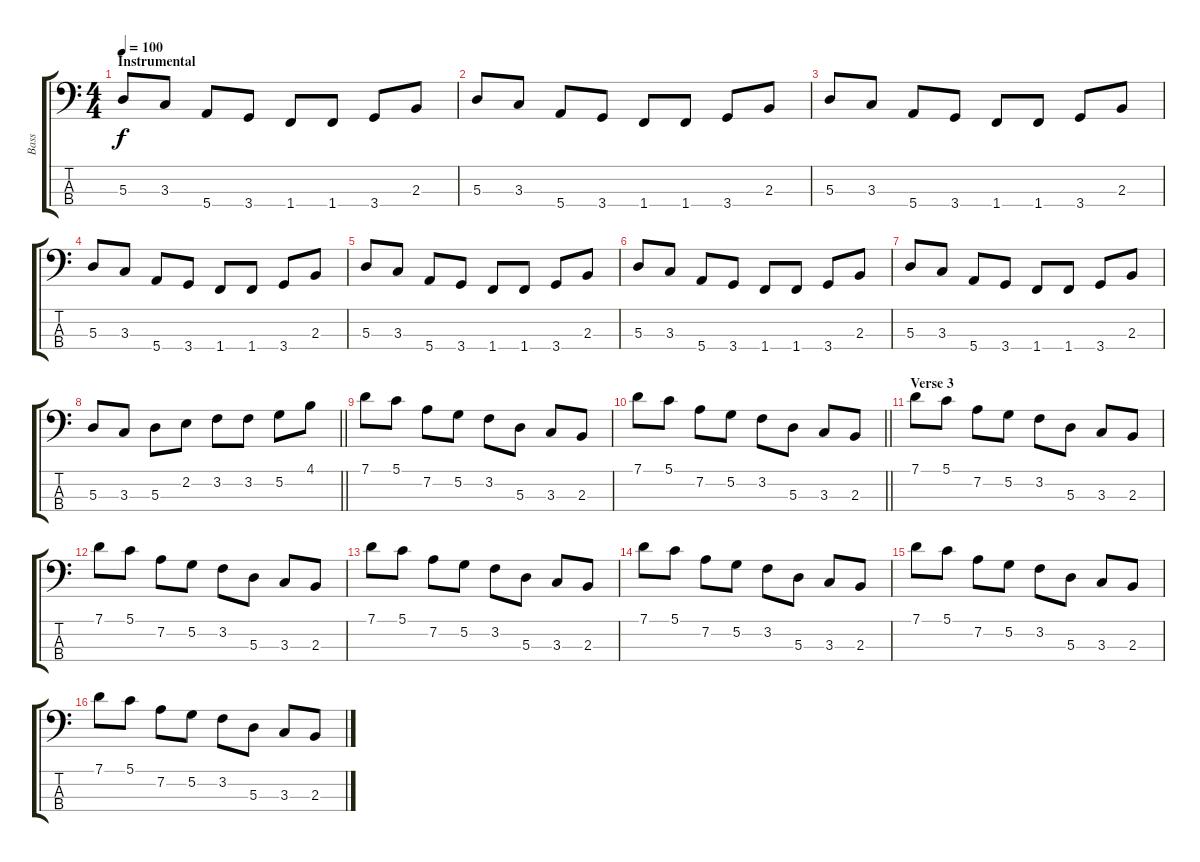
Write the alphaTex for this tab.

\track ("Bass" "Bass") {instrument electricbassfinger}
\staff {score tabs}
\tuning (G2 D2 A1 E1) {hide}
\ts (4 4)
\section ("" "Instrumental")
\tempo 100
\clef f4
\ks c
5.3.8{dy f} 3.3.8 5.4.8 3.4.8 1.4.8 1.4.8 3.4.8 2.3.8 |
5.3.8 3.3.8 5.4.8 3.4.8 1.4.8 1.4.8 3.4.8 2.3.8 |
5.3.8 3.3.8 5.4.8 3.4.8 1.4.8 1.4.8 3.4.8 2.3.8 |
5.3.8 3.3.8 5.4.8 3.4.8 1.4.8 1.4.8 3.4.8 2.3.8 |
5.3.8 3.3.8 5.4.8 3.4.8 1.4.8 1.4.8 3.4.8 2.3.8 |
5.3.8 3.3.8 5.4.8 3.4.8 1.4.8 1.4.8 3.4.8 2.3.8 |
5.3.8 3.3.8 5.4.8 3.4.8 1.4.8 1.4.8 3.4.8 2.3.8 |
\barLineRight lightlight
5.3.8 3.3.8 5.3.8 2.2.8 3.2.8 3.2.8 5.2.8 4.1.8 |
7.1.8 5.1.8 7.2.8 5.2.8 3.2.8 5.3.8 3.3.8 2.3.8 |
\barLineRight lightlight
7.1.8 5.1.8 7.2.8 5.2.8 3.2.8 5.3.8 3.3.8 2.3.8 |
\section ("" "Verse 3")
7.1.8 5.1.8 7.2.8 5.2.8 3.2.8 5.3.8 3.3.8 2.3.8 |
7.1.8 5.1.8 7.2.8 5.2.8 3.2.8 5.3.8 3.3.8 2.3.8 |
7.1.8 5.1.8 7.2.8 5.2.8 3.2.8 5.3.8 3.3.8 2.3.8 |
7.1.8 5.1.8 7.2.8 5.2.8 3.2.8 5.3.8 3.3.8 2.3.8 |
7.1.8 5.1.8 7.2.8 5.2.8 3.2.8 5.3.8 3.3.8 2.3.8 |
7.1.8 5.1.8 7.2.8 5.2.8 3.2.8 5.3.8 3.3.8 2.3.8
